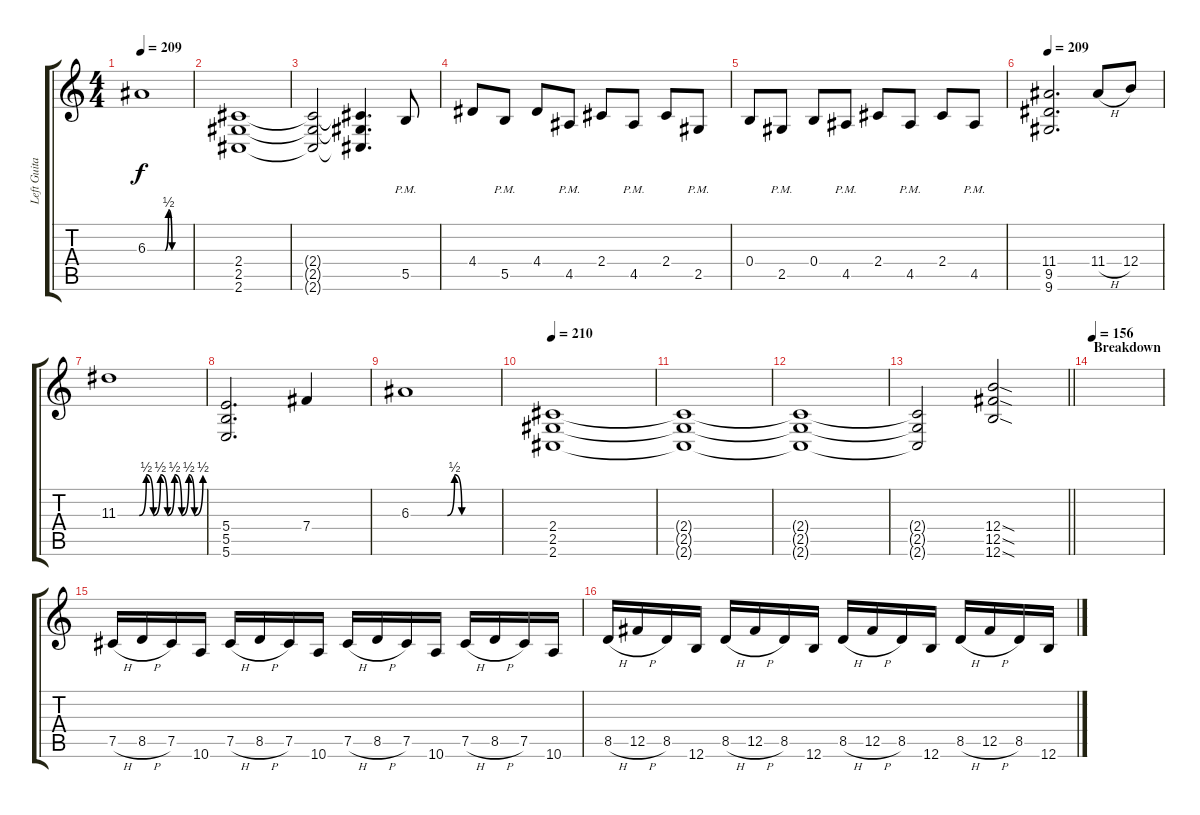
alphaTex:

\track ("Left Guitar" "Left Guita") {instrument distortionguitar}
\staff {score tabs}
\tuning (Db4 Ab3 E3 B2 Gb2 B1) {hide}
\ts (4 4)
\tempo 209
\clef g2
\ks c
6.3{be (custom 0 0 15 0 25 0 30 2 35 0 60 0)}.1{dy f} |
(2.4 2.5 2.6).1 |
(2.4{t} 2.5{t} 2.6{t}).2 (2.4{t} 2.5{t} 2.6{t}).4{d} 5.5{pm}.8 |
4.4.8 5.5{pm}.8 4.4.8 4.5{pm}.8 2.4.8 4.5{pm}.8 2.4.8 2.5{pm}.8 |
0.4.8 2.5{pm}.8 0.4.8 4.5{pm}.8 2.4.8 4.5{pm}.8 2.4.8 4.5{pm}.8 |
\tempo 209
(11.4 9.5 9.6).2{d} 11.4{h}.8 12.4.8 |
11.3{be (custom 0 0 15 0 20 2 25 0 30 2 35 0 40 2 45 0 50 2 54 0 60 2)}.1 |
(5.4 5.5 5.6).2{d} 7.4.4 |
6.3{be (custom 0 0 15 0 25 0 30 2 35 0 60 0)}.1 |
\tempo 210
(2.4 2.5 2.6).1 |
(2.4{t} 2.5{t} 2.6{t}).1 |
(2.4{t} 2.5{t} 2.6{t}).1 |
\barLineRight lightlight
(2.4{t} 2.5{t} 2.6{t}).2 (12.4{sod} 12.5{sod} 12.6{sod}).2 |
\section ("" "Breakdown")
\tempo 156
|
7.5{h}.16 8.5{h}.16 7.5.16 10.6.16 7.5{h}.16 8.5{h}.16 7.5.16 10.6.16 7.5{h}.16 8.5{h}.16 7.5.16 10.6.16 7.5{h}.16 8.5{h}.16 7.5.16 10.6.16 |
8.5{h}.16 12.5{h}.16 8.5.16 12.6.16 8.5{h}.16 12.5{h}.16 8.5.16 12.6.16 8.5{h}.16 12.5{h}.16 8.5.16 12.6.16 8.5{h}.16 12.5{h}.16 8.5.16 12.6.16
